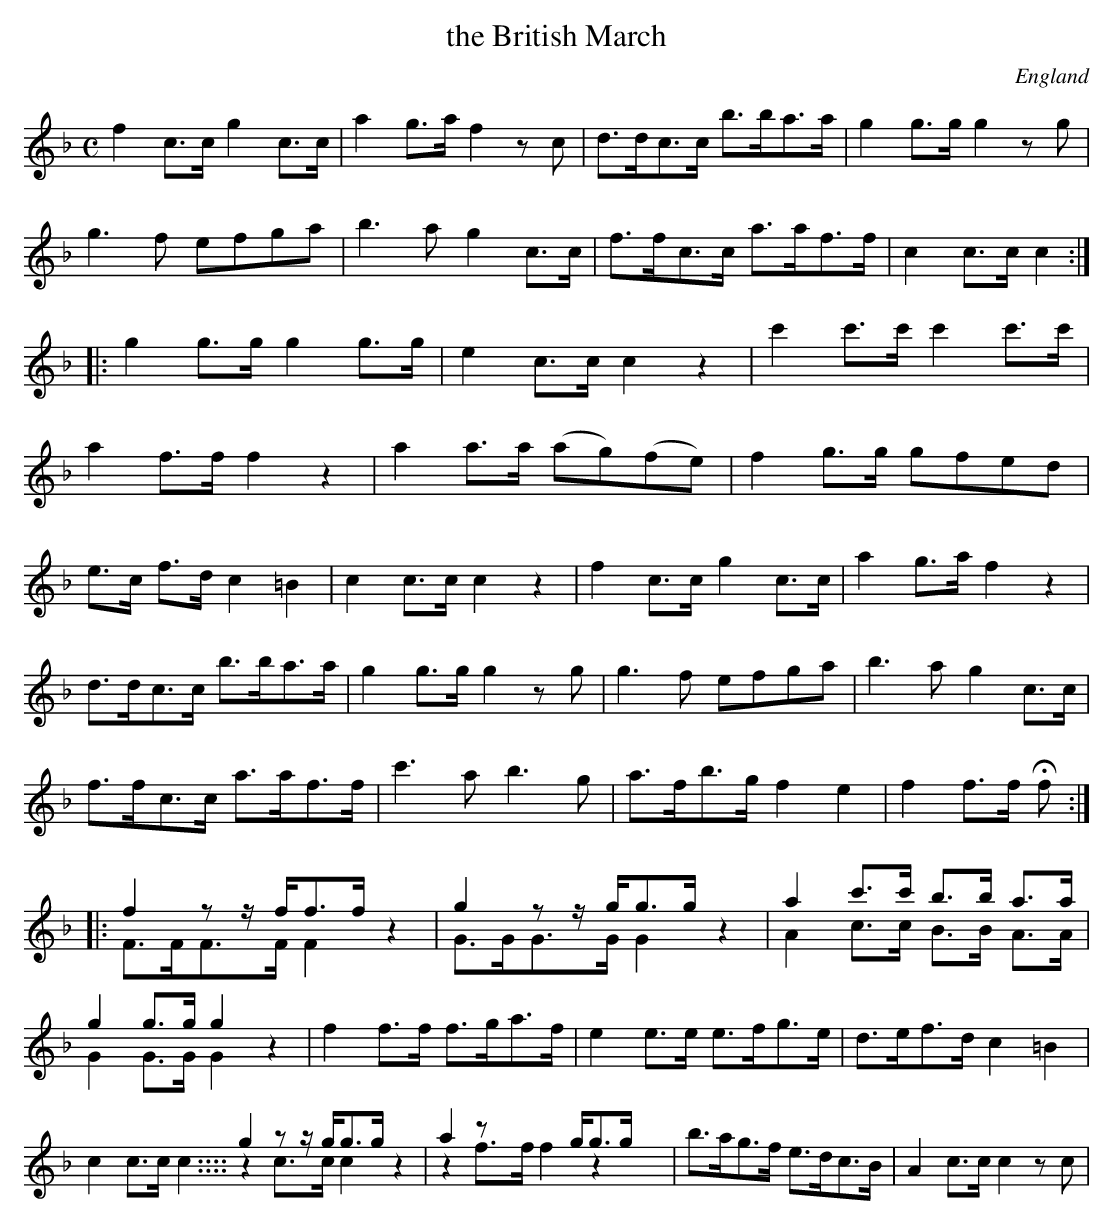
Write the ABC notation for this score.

X:1
T:the British March
L:1/8
M:C
O:England
K:F major
f2 c>c g2 c>c | a2 g>a f2 zc  | d>dc>c b>ba>a | g2 g>g g2 zg |
g3f    efga   | b3a    g2 c>c | f>fc>c a>af>f | c2 c>c c2 ::
g2 g>g g2 g>g   | e2 c>c c2 z2 | c'2 c'>c' c'2 c'>c' | a2 f>f f2 z2 | \
a2 a>a (ag)(fe) | f2 g>g gfed |! e>c f>d c2 =B2    | c2 c>c c2 z2 | \
f2 c>c g2  c>c  | a2 g>a f2z2  | d>dc>c  b>ba>a   | g2 g>g g2 zg |
g3f    efga     | b3a   g2 c>c | f>fc>c  a>af>f   | c'3a   b3g   | \
a>fb>g f2e2 | f2 f>f Hf ::
f2 z z/ f/f>f x2	&	F>FF>F F2z2	| \
g2 z z/ g/g>g x2	&	G>GG>G G2z2	| \
a2 c'>c' b>b a>a	&	A2 c>c B>B A>A	| \
g2 g>g g2 z2		&	G2 G>G G2 z2	|
f2 f>f f>ga>f | e2 e>e e>fg>e | d>ef>d c2 =B2 | c2 c>c c2 ::::
g2 z z/g/g>g x2		&	z2 c>c c2 z2	| \
a2 z x x>gg>g x2	&	z2 f>f f2 z2	| \
b>ag>f e>dc>B	| A2 c>c c2 zc |
